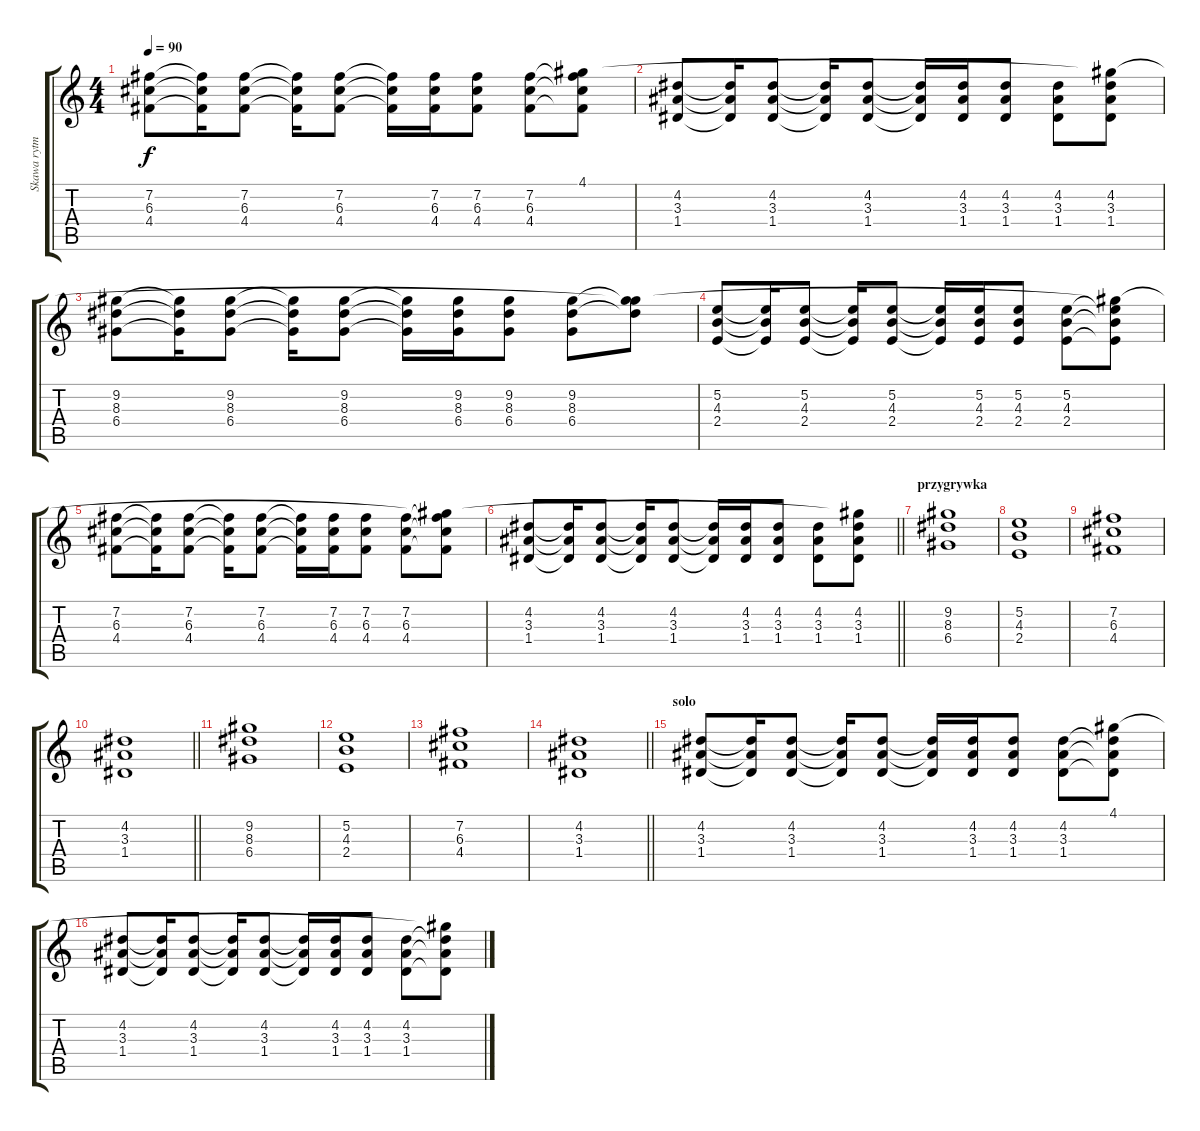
\track ("Skawa rytm" "Skawa rytm") {instrument acousticguitarsteel}
\staff {score tabs}
\tuning (E4 B3 G3 D3 A2 E2) {hide}
\ts (4 4)
\tempo 90
\clef g2
\ks c
(7.2 6.3 4.4).8{dy f} (7.2{t} 6.3{t} 4.4{t}).16 (7.2 6.3 4.4).8 (7.2{t} 6.3{t} 4.4{t}).16 (7.2 6.3 4.4).8 (7.2{t} 6.3{t} 4.4{t}).16 (7.2 6.3 4.4).16 (7.2 6.3 4.4).8 (7.2 6.3 4.4).8 (4.1{t} 7.2{t} 6.3{t} 4.4{t}).8 |
(4.2 3.3 1.4).8 (4.2{t} 3.3{t} 1.4{t}).16 (4.2 3.3 1.4).8 (4.2{t} 3.3{t} 1.4{t}).16 (4.2 3.3 1.4).8 (4.2{t} 3.3{t} 1.4{t}).16 (4.2 3.3 1.4).16 (4.2 3.3 1.4).8 (4.2 3.3 1.4).8 (4.1{t} 4.2 3.3 1.4).8 |
(9.2 8.3 6.4).8 (9.2{t} 8.3{t} 6.4{t}).16 (9.2 8.3 6.4).8 (9.2{t} 8.3{t} 6.4{t}).16 (9.2 8.3 6.4).8 (9.2{t} 8.3{t} 6.4{t}).16 (9.2 8.3 6.4).16 (9.2 8.3 6.4).8 (9.2 8.3 6.4).8 (4.1{t} 9.2{t} 8.3{t}).8 |
(5.2 4.3 2.4).8 (5.2{t} 4.3{t} 2.4{t}).16 (5.2 4.3 2.4).8 (5.2{t} 4.3{t} 2.4{t}).16 (5.2 4.3 2.4).8 (5.2{t} 4.3{t} 2.4{t}).16 (5.2 4.3 2.4).16 (5.2 4.3 2.4).8 (5.2 4.3 2.4).8 (4.1{t} 5.2{t} 4.3{t} 2.4{t}).8 |
(7.2 6.3 4.4).8 (7.2{t} 6.3{t} 4.4{t}).16 (7.2 6.3 4.4).8 (7.2{t} 6.3{t} 4.4{t}).16 (7.2 6.3 4.4).8 (7.2{t} 6.3{t} 4.4{t}).16 (7.2 6.3 4.4).16 (7.2 6.3 4.4).8 (7.2 6.3 4.4).8 (4.1{t} 7.2{t} 6.3{t} 4.4{t}).8 |
\barLineRight lightlight
(4.2 3.3 1.4).8 (4.2{t} 3.3{t} 1.4{t}).16 (4.2 3.3 1.4).8 (4.2{t} 3.3{t} 1.4{t}).16 (4.2 3.3 1.4).8 (4.2{t} 3.3{t} 1.4{t}).16 (4.2 3.3 1.4).16 (4.2 3.3 1.4).8 (4.2 3.3 1.4).8 (4.1{t} 4.2 3.3 1.4).8 |
\section ("" "przygrywka")
(9.2 8.3 6.4).1 |
(5.2 4.3 2.4).1 |
(7.2 6.3 4.4).1 |
\barLineRight lightlight
(4.2 3.3 1.4).1 |
(9.2 8.3 6.4).1 |
(5.2 4.3 2.4).1 |
(7.2 6.3 4.4).1 |
\barLineRight lightlight
(4.2 3.3 1.4).1 |
\section ("" "solo")
(4.2 3.3 1.4).8 (4.2{t} 3.3{t} 1.4{t}).16 (4.2 3.3 1.4).8 (4.2{t} 3.3{t} 1.4{t}).16 (4.2 3.3 1.4).8 (4.2{t} 3.3{t} 1.4{t}).16 (4.2 3.3 1.4).16 (4.2 3.3 1.4).8 (4.2 3.3 1.4).8 (4.1 4.2{t} 3.3{t} 1.4{t}).8 |
(4.2 3.3 1.4).8 (4.2{t} 3.3{t} 1.4{t}).16 (4.2 3.3 1.4).8 (4.2{t} 3.3{t} 1.4{t}).16 (4.2 3.3 1.4).8 (4.2{t} 3.3{t} 1.4{t}).16 (4.2 3.3 1.4).16 (4.2 3.3 1.4).8 (4.2 3.3 1.4).8 (4.1{t} 4.2{t} 3.3{t} 1.4{t}).8
